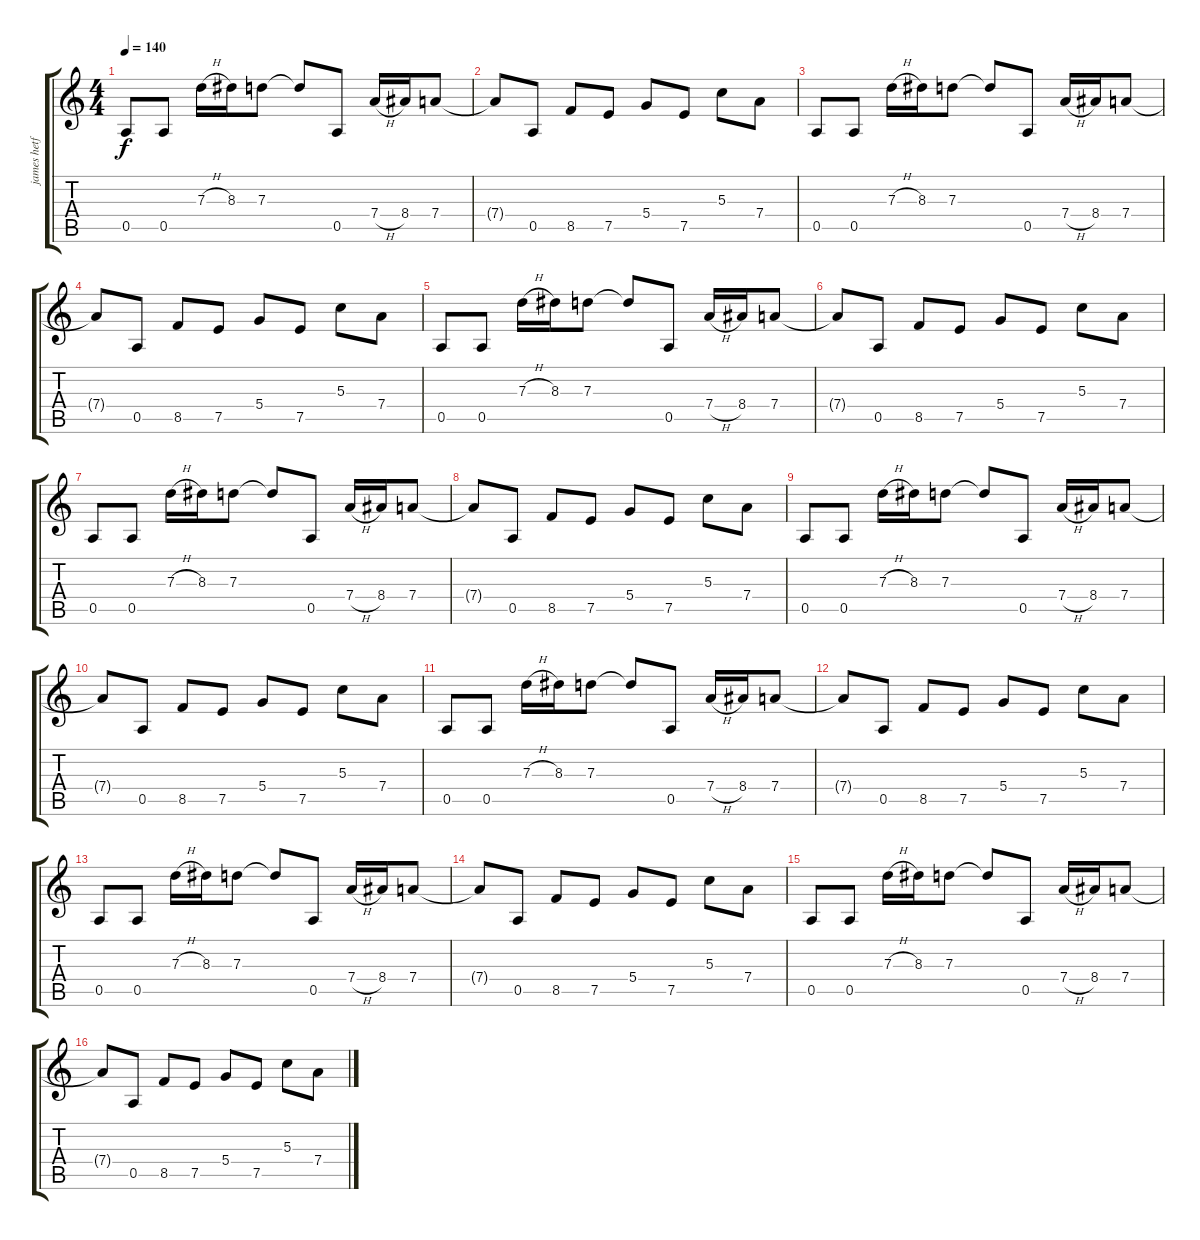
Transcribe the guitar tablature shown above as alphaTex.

\track ("james hetfield" "james hetf") {instrument overdrivenguitar}
\staff {score tabs}
\tuning (E4 B3 G3 D3 A2 E2) {hide}
\ts (4 4)
\tempo 140
\clef g2
\ks c
0.5.8{dy f} 0.5.8 7.3{h}.16 8.3.16 7.3.8 7.3{t}.8 0.5.8 7.4{h}.16 8.4.16 7.4.8 |
7.4{t}.8 0.5.8 8.5.8 7.5.8 5.4.8 7.5.8 5.3.8 7.4.8 |
0.5.8 0.5.8 7.3{h}.16 8.3.16 7.3.8 7.3{t}.8 0.5.8 7.4{h}.16 8.4.16 7.4.8 |
7.4{t}.8 0.5.8 8.5.8 7.5.8 5.4.8 7.5.8 5.3.8 7.4.8 |
0.5.8 0.5.8 7.3{h}.16 8.3.16 7.3.8 7.3{t}.8 0.5.8 7.4{h}.16 8.4.16 7.4.8 |
7.4{t}.8 0.5.8 8.5.8 7.5.8 5.4.8 7.5.8 5.3.8 7.4.8 |
0.5.8 0.5.8 7.3{h}.16 8.3.16 7.3.8 7.3{t}.8 0.5.8 7.4{h}.16 8.4.16 7.4.8 |
7.4{t}.8 0.5.8 8.5.8 7.5.8 5.4.8 7.5.8 5.3.8 7.4.8 |
0.5.8 0.5.8 7.3{h}.16 8.3.16 7.3.8 7.3{t}.8 0.5.8 7.4{h}.16 8.4.16 7.4.8 |
7.4{t}.8 0.5.8 8.5.8 7.5.8 5.4.8 7.5.8 5.3.8 7.4.8 |
0.5.8 0.5.8 7.3{h}.16 8.3.16 7.3.8 7.3{t}.8 0.5.8 7.4{h}.16 8.4.16 7.4.8 |
7.4{t}.8 0.5.8 8.5.8 7.5.8 5.4.8 7.5.8 5.3.8 7.4.8 |
0.5.8 0.5.8 7.3{h}.16 8.3.16 7.3.8 7.3{t}.8 0.5.8 7.4{h}.16 8.4.16 7.4.8 |
7.4{t}.8 0.5.8 8.5.8 7.5.8 5.4.8 7.5.8 5.3.8 7.4.8 |
0.5.8 0.5.8 7.3{h}.16 8.3.16 7.3.8 7.3{t}.8 0.5.8 7.4{h}.16 8.4.16 7.4.8 |
7.4{t}.8 0.5.8 8.5.8 7.5.8 5.4.8 7.5.8 5.3.8 7.4.8
